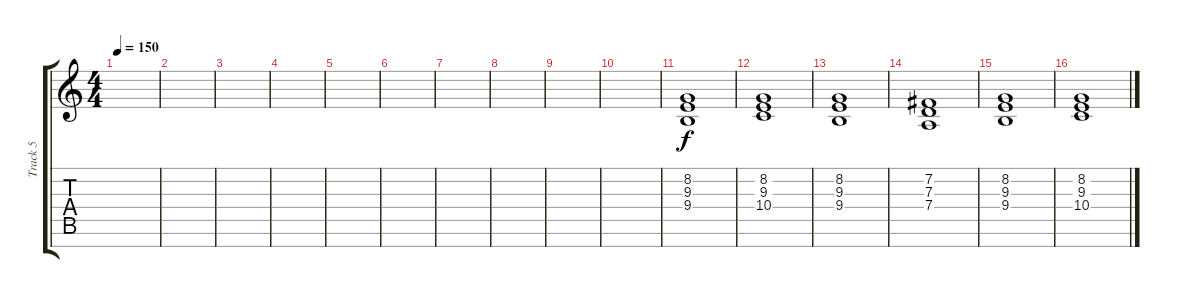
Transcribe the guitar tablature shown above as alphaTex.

\track ("Track 5" "Track 5") {instrument choiraahs}
\staff {score tabs}
\tuning (E4 B3 G3 D3 A2 E2 B1) {hide}
\ts (4 4)
\tempo 150
\clef g2
\ks c
|
|
|
|
|
|
|
|
|
|
(8.2 9.3 9.4).1 |
(8.2 9.3 10.4).1 |
(8.2 9.3 9.4).1 |
(7.2 7.3 7.4).1 |
(8.2 9.3 9.4).1 |
(8.2 9.3 10.4).1
